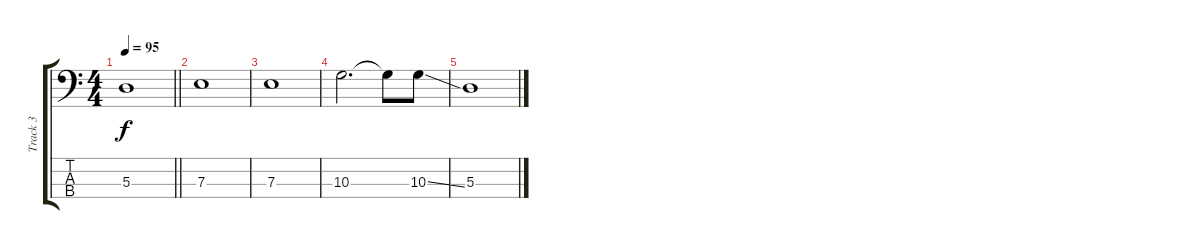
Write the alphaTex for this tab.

\track ("Track 3" "Track 3") {instrument electricbasspick}
\staff {score tabs}
\tuning (G2 D2 A1 E1) {hide}
\ts (4 4)
\tempo 95
\clef f4
\barLineRight lightlight
\ks c
5.3.1{dy f} |
7.3.1 |
7.3.1 |
10.3.2{d} 10.3{t}.8 10.3{ss}.8 |
5.3.1
